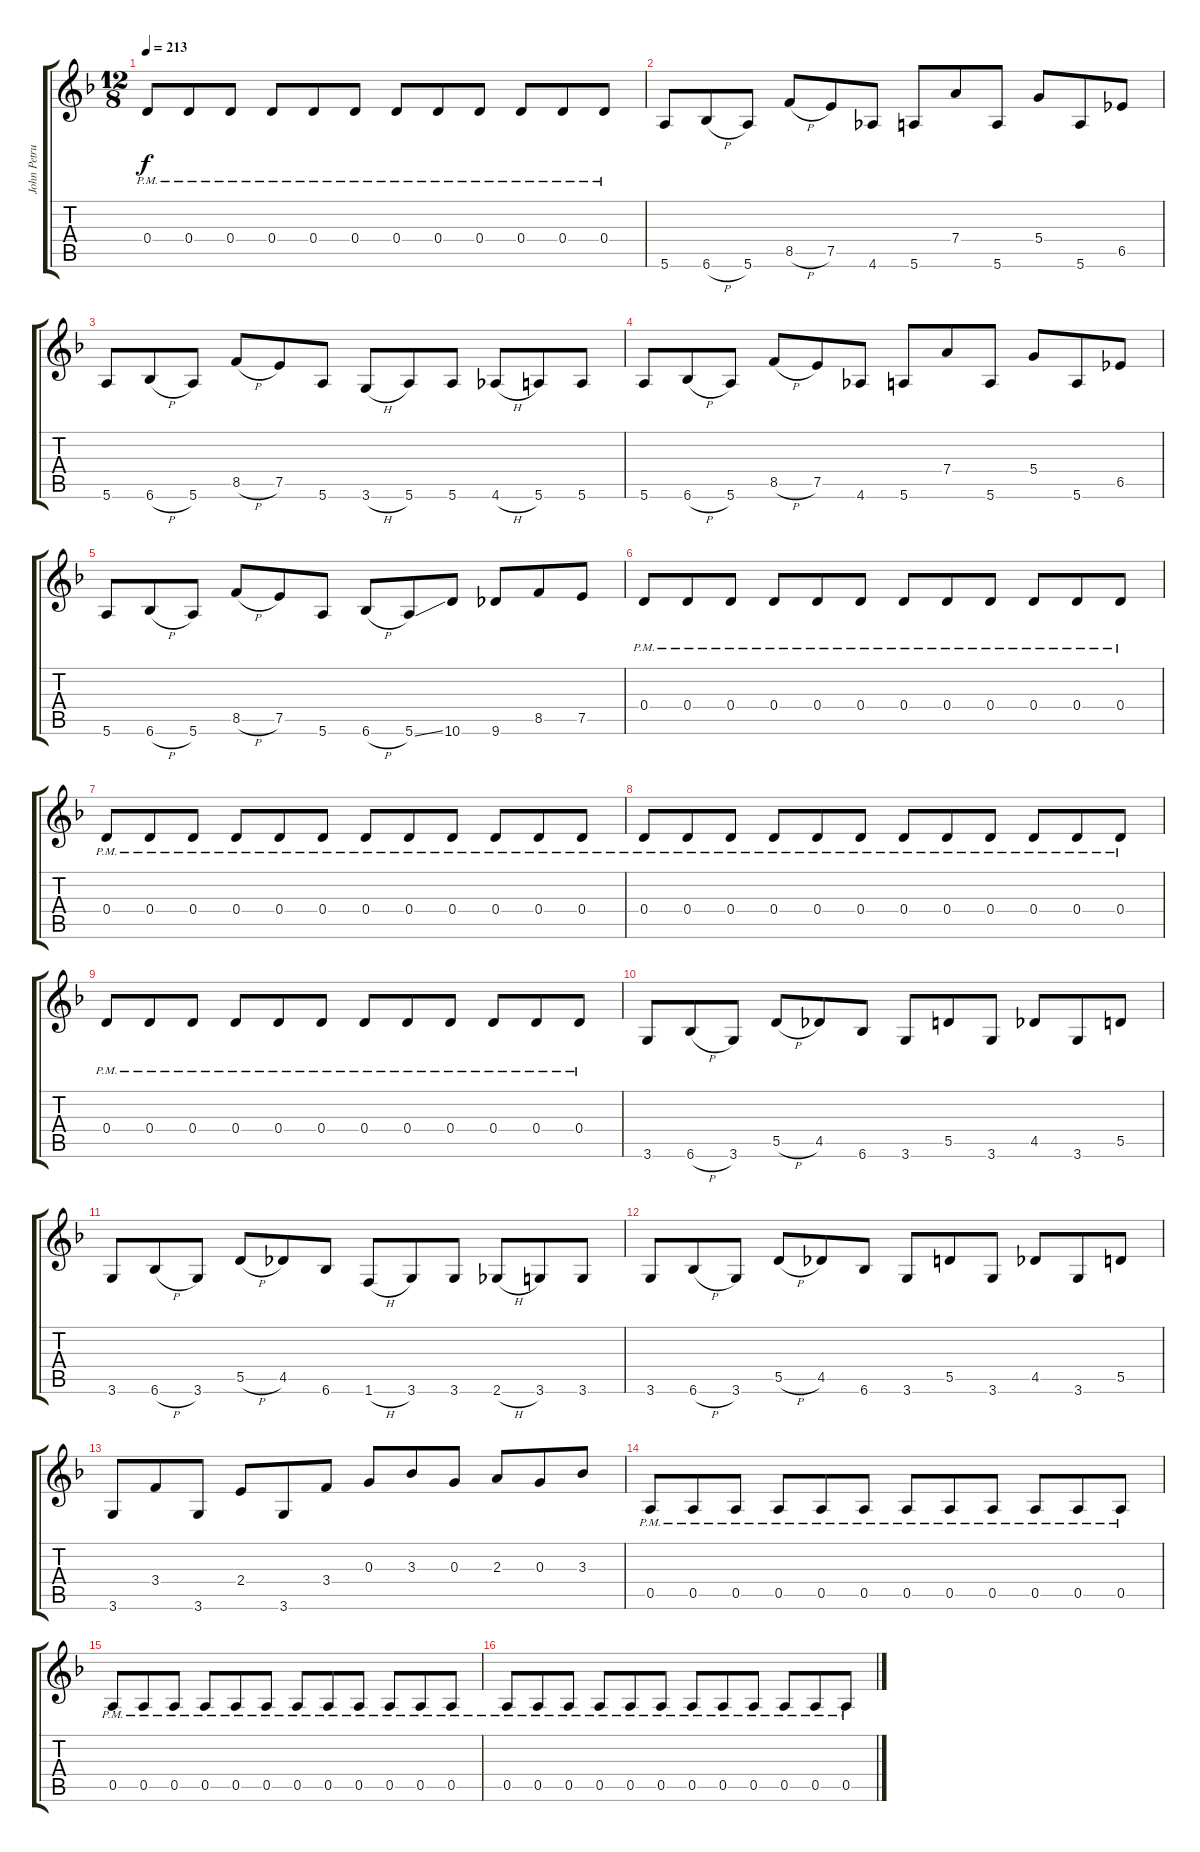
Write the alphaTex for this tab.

\track ("John Petrucci Gtr. 1" "John Petru") {instrument distortionguitar}
\staff {score tabs}
\tuning (E4 B3 G3 D3 A2 E2) {hide}
\ts (12 8)
\tempo 213
\clef g2
\ks dminor
0.4{pm}.8{dy f} 0.4{pm}.8 0.4{pm}.8 0.4{pm}.8 0.4{pm}.8 0.4{pm}.8 0.4{pm}.8 0.4{pm}.8 0.4{pm}.8 0.4{pm}.8 0.4{pm}.8 0.4{pm}.8 |
5.6.8 6.6{h}.8 5.6.8 8.5{h}.8 7.5.8 4.6.8 5.6.8 7.4.8 5.6.8 5.4.8 5.6.8 6.5.8 |
5.6.8 6.6{h}.8 5.6.8 8.5{h}.8 7.5.8 5.6.8 3.6{h}.8 5.6.8 5.6.8 4.6{h}.8 5.6.8 5.6.8 |
5.6.8 6.6{h}.8 5.6.8 8.5{h}.8 7.5.8 4.6.8 5.6.8 7.4.8 5.6.8 5.4.8 5.6.8 6.5.8 |
5.6.8 6.6{h}.8 5.6.8 8.5{h}.8 7.5.8 5.6.8 6.6{h}.8 5.6{ss}.8 10.6.8 9.6.8 8.5.8 7.5.8 |
0.4{pm}.8 0.4{pm}.8 0.4{pm}.8 0.4{pm}.8 0.4{pm}.8 0.4{pm}.8 0.4{pm}.8 0.4{pm}.8 0.4{pm}.8 0.4{pm}.8 0.4{pm}.8 0.4{pm}.8 |
0.4{pm}.8 0.4{pm}.8 0.4{pm}.8 0.4{pm}.8 0.4{pm}.8 0.4{pm}.8 0.4{pm}.8 0.4{pm}.8 0.4{pm}.8 0.4{pm}.8 0.4{pm}.8 0.4{pm}.8 |
0.4{pm}.8 0.4{pm}.8 0.4{pm}.8 0.4{pm}.8 0.4{pm}.8 0.4{pm}.8 0.4{pm}.8 0.4{pm}.8 0.4{pm}.8 0.4{pm}.8 0.4{pm}.8 0.4{pm}.8 |
0.4{pm}.8 0.4{pm}.8 0.4{pm}.8 0.4{pm}.8 0.4{pm}.8 0.4{pm}.8 0.4{pm}.8 0.4{pm}.8 0.4{pm}.8 0.4{pm}.8 0.4{pm}.8 0.4{pm}.8 |
3.6.8 6.6{h}.8 3.6.8 5.5{h}.8 4.5.8 6.6.8 3.6.8 5.5.8 3.6.8 4.5.8 3.6.8 5.5.8 |
3.6.8 6.6{h}.8 3.6.8 5.5{h}.8 4.5.8 6.6.8 1.6{h}.8 3.6.8 3.6.8 2.6{h}.8 3.6.8 3.6.8 |
3.6.8 6.6{h}.8 3.6.8 5.5{h}.8 4.5.8 6.6.8 3.6.8 5.5.8 3.6.8 4.5.8 3.6.8 5.5.8 |
3.6.8 3.4.8 3.6.8 2.4.8 3.6.8 3.4.8 0.3.8 3.3.8 0.3.8 2.3.8 0.3.8 3.3.8 |
0.5{pm}.8 0.5{pm}.8 0.5{pm}.8 0.5{pm}.8 0.5{pm}.8 0.5{pm}.8 0.5{pm}.8 0.5{pm}.8 0.5{pm}.8 0.5{pm}.8 0.5{pm}.8 0.5{pm}.8 |
0.5{pm}.8 0.5{pm}.8 0.5{pm}.8 0.5{pm}.8 0.5{pm}.8 0.5{pm}.8 0.5{pm}.8 0.5{pm}.8 0.5{pm}.8 0.5{pm}.8 0.5{pm}.8 0.5{pm}.8 |
0.5{pm}.8 0.5{pm}.8 0.5{pm}.8 0.5{pm}.8 0.5{pm}.8 0.5{pm}.8 0.5{pm}.8 0.5{pm}.8 0.5{pm}.8 0.5{pm}.8 0.5{pm}.8 0.5{pm}.8
